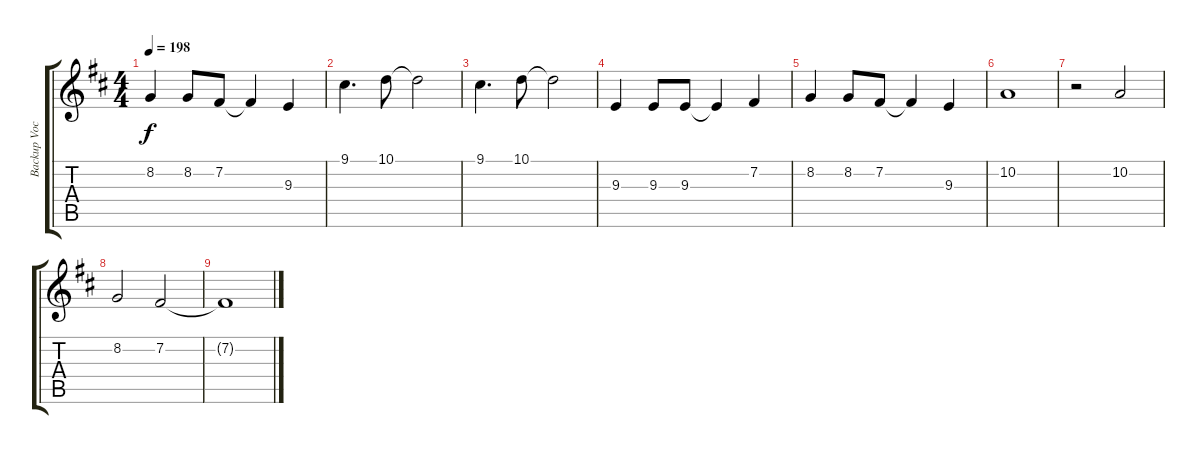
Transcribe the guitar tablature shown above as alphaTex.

\track ("Backup Vocals" "Backup Voc") {instrument synthvoice}
\staff {score tabs}
\tuning (E4 B3 G3 D3 A2 E2) {hide}
\ts (4 4)
\tempo 198
\clef g2
\ks bminor
8.2.4{dy f} 8.2.8 7.2.8 7.2{t}.4 9.3.4 |
9.1.4{d} 10.1.8 10.1{t}.2 |
9.1.4{d} 10.1.8 10.1{t}.2 |
9.3.4 9.3.8 9.3.8 9.3{t}.4 7.2.4 |
8.2.4 8.2.8 7.2.8 7.2{t}.4 9.3.4 |
10.2.1 |
r.2 10.2.2 |
8.2.2 7.2.2 |
7.2{t}.1
